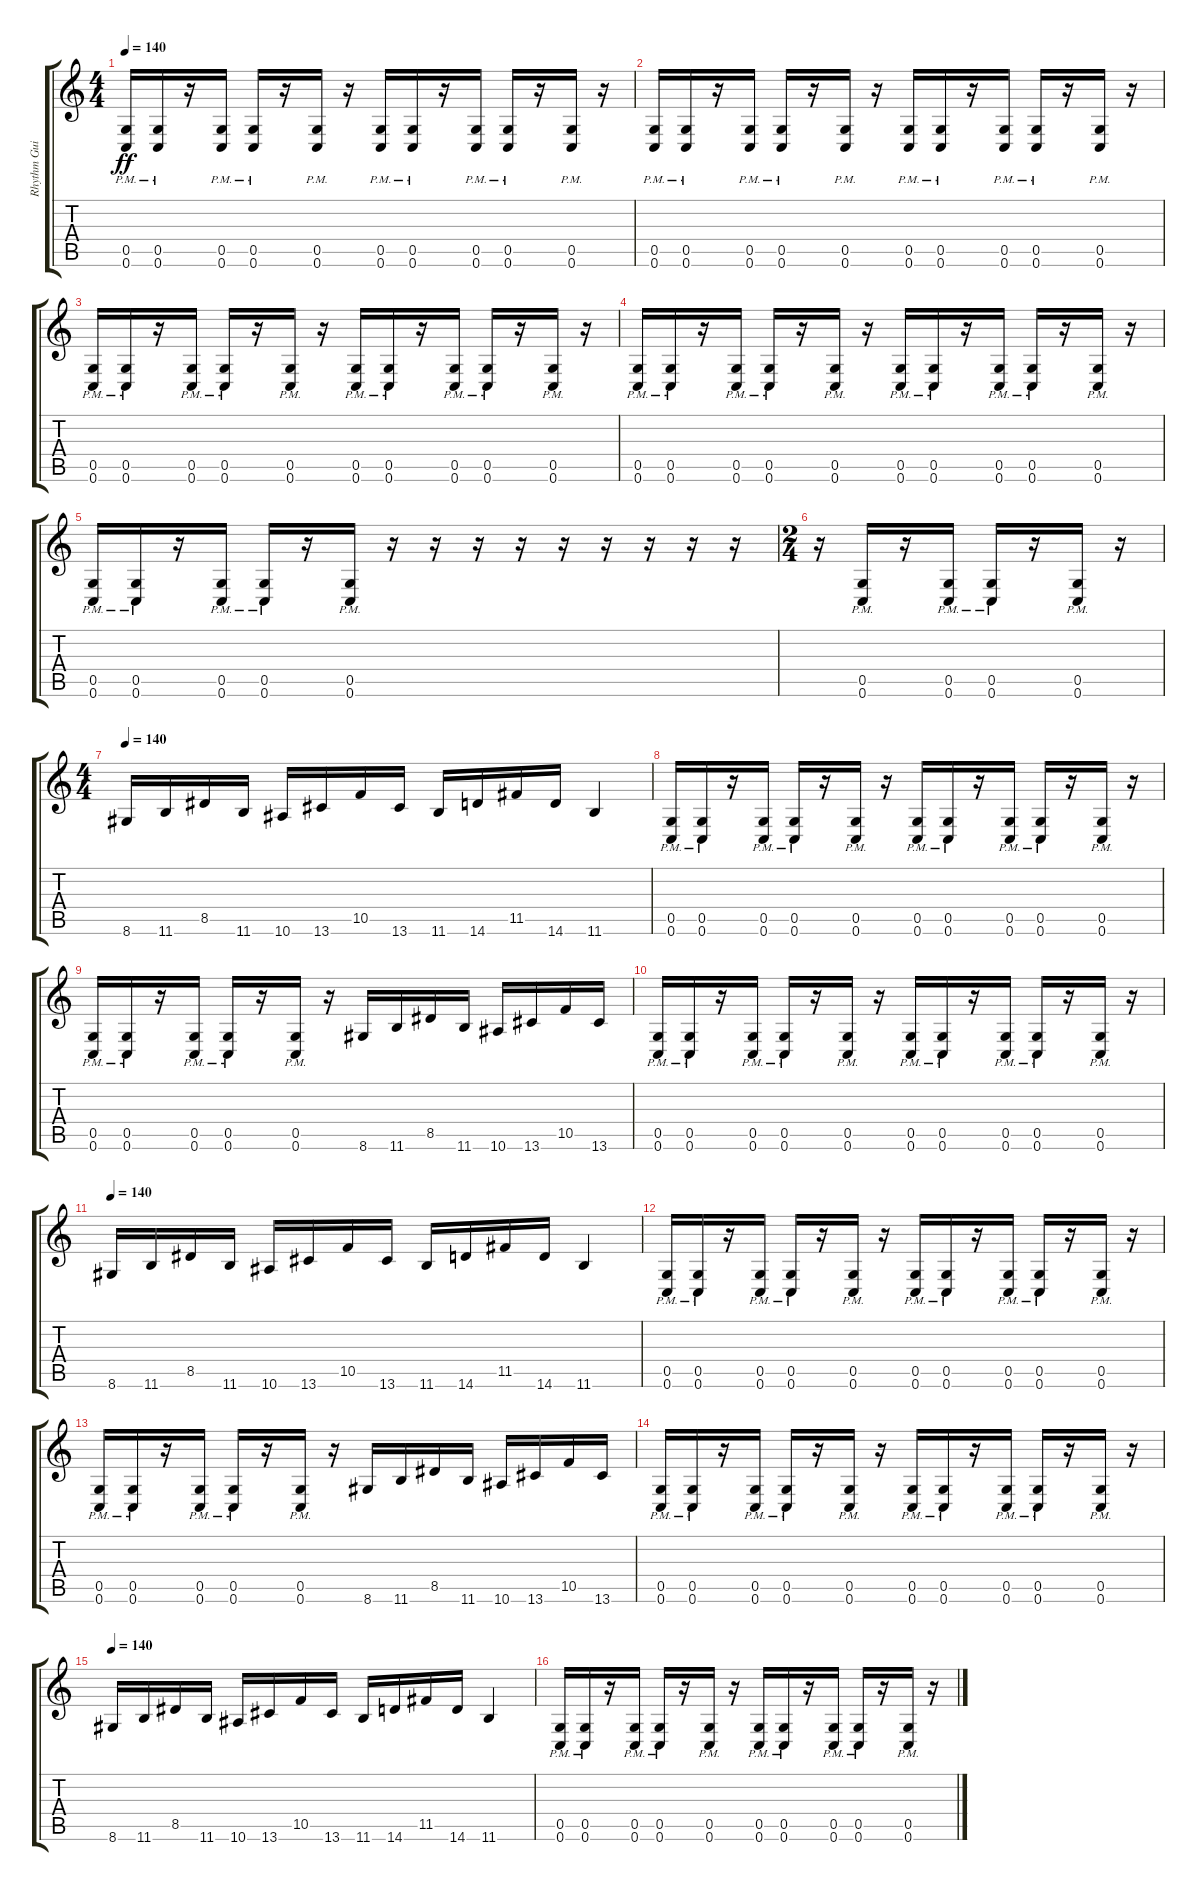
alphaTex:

\track ("Rhythm Guitar" "Rhythm Gui") {instrument distortionguitar}
\staff {score tabs}
\tuning (D4 A3 F3 C3 G2 C2) {hide}
\ts (4 4)
\tempo 140
\clef g2
\ks c
(0.5{pm} 0.6{pm}).16{dy ff} (0.5{pm} 0.6{pm}).16 r.16 (0.5{pm} 0.6{pm}).16 (0.5{pm} 0.6{pm}).16 r.16 (0.5{pm} 0.6{pm}).16 r.16 (0.5{pm} 0.6{pm}).16 (0.5{pm} 0.6{pm}).16 r.16 (0.5{pm} 0.6{pm}).16 (0.5{pm} 0.6{pm}).16 r.16 (0.5{pm} 0.6{pm}).16 r.16 |
(0.5{pm} 0.6{pm}).16 (0.5{pm} 0.6{pm}).16 r.16 (0.5{pm} 0.6{pm}).16 (0.5{pm} 0.6{pm}).16 r.16 (0.5{pm} 0.6{pm}).16 r.16 (0.5{pm} 0.6{pm}).16 (0.5{pm} 0.6{pm}).16 r.16 (0.5{pm} 0.6{pm}).16 (0.5{pm} 0.6{pm}).16 r.16 (0.5{pm} 0.6{pm}).16 r.16 |
(0.5{pm} 0.6{pm}).16 (0.5{pm} 0.6{pm}).16 r.16 (0.5{pm} 0.6{pm}).16 (0.5{pm} 0.6{pm}).16 r.16 (0.5{pm} 0.6{pm}).16 r.16 (0.5{pm} 0.6{pm}).16 (0.5{pm} 0.6{pm}).16 r.16 (0.5{pm} 0.6{pm}).16 (0.5{pm} 0.6{pm}).16 r.16 (0.5{pm} 0.6{pm}).16 r.16 |
(0.5{pm} 0.6{pm}).16 (0.5{pm} 0.6{pm}).16 r.16 (0.5{pm} 0.6{pm}).16 (0.5{pm} 0.6{pm}).16 r.16 (0.5{pm} 0.6{pm}).16 r.16 (0.5{pm} 0.6{pm}).16 (0.5{pm} 0.6{pm}).16 r.16 (0.5{pm} 0.6{pm}).16 (0.5{pm} 0.6{pm}).16 r.16 (0.5{pm} 0.6{pm}).16 r.16 |
(0.5{pm} 0.6{pm}).16 (0.5{pm} 0.6{pm}).16 r.16 (0.5{pm} 0.6{pm}).16 (0.5{pm} 0.6{pm}).16 r.16 (0.5{pm} 0.6{pm}).16 r.16 r.16 r.16 r.16 r.16 r.16 r.16 r.16 r.16 |
\ts (2 4)
r.16 (0.5{pm} 0.6{pm}).16 r.16 (0.5{pm} 0.6{pm}).16 (0.5{pm} 0.6{pm}).16 r.16 (0.5{pm} 0.6{pm}).16 r.16 |
\ts (4 4)
\tempo 140
8.6.16 11.6.16 8.5.16 11.6.16 10.6.16 13.6.16 10.5.16 13.6.16 11.6.16 14.6.16 11.5.16 14.6.16 11.6.4 |
(0.5{pm} 0.6{pm}).16 (0.5{pm} 0.6{pm}).16 r.16 (0.5{pm} 0.6{pm}).16 (0.5{pm} 0.6{pm}).16 r.16 (0.5{pm} 0.6{pm}).16 r.16 (0.5{pm} 0.6{pm}).16 (0.5{pm} 0.6{pm}).16 r.16 (0.5{pm} 0.6{pm}).16 (0.5{pm} 0.6{pm}).16 r.16 (0.5{pm} 0.6{pm}).16 r.16 |
(0.5{pm} 0.6{pm}).16 (0.5{pm} 0.6{pm}).16 r.16 (0.5{pm} 0.6{pm}).16 (0.5{pm} 0.6{pm}).16 r.16 (0.5{pm} 0.6{pm}).16 r.16 8.6.16 11.6.16 8.5.16 11.6.16 10.6.16 13.6.16 10.5.16 13.6.16 |
(0.5{pm} 0.6{pm}).16 (0.5{pm} 0.6{pm}).16 r.16 (0.5{pm} 0.6{pm}).16 (0.5{pm} 0.6{pm}).16 r.16 (0.5{pm} 0.6{pm}).16 r.16 (0.5{pm} 0.6{pm}).16 (0.5{pm} 0.6{pm}).16 r.16 (0.5{pm} 0.6{pm}).16 (0.5{pm} 0.6{pm}).16 r.16 (0.5{pm} 0.6{pm}).16 r.16 |
\tempo 140
8.6.16 11.6.16 8.5.16 11.6.16 10.6.16 13.6.16 10.5.16 13.6.16 11.6.16 14.6.16 11.5.16 14.6.16 11.6.4 |
(0.5{pm} 0.6{pm}).16 (0.5{pm} 0.6{pm}).16 r.16 (0.5{pm} 0.6{pm}).16 (0.5{pm} 0.6{pm}).16 r.16 (0.5{pm} 0.6{pm}).16 r.16 (0.5{pm} 0.6{pm}).16 (0.5{pm} 0.6{pm}).16 r.16 (0.5{pm} 0.6{pm}).16 (0.5{pm} 0.6{pm}).16 r.16 (0.5{pm} 0.6{pm}).16 r.16 |
(0.5{pm} 0.6{pm}).16 (0.5{pm} 0.6{pm}).16 r.16 (0.5{pm} 0.6{pm}).16 (0.5{pm} 0.6{pm}).16 r.16 (0.5{pm} 0.6{pm}).16 r.16 8.6.16 11.6.16 8.5.16 11.6.16 10.6.16 13.6.16 10.5.16 13.6.16 |
(0.5{pm} 0.6{pm}).16 (0.5{pm} 0.6{pm}).16 r.16 (0.5{pm} 0.6{pm}).16 (0.5{pm} 0.6{pm}).16 r.16 (0.5{pm} 0.6{pm}).16 r.16 (0.5{pm} 0.6{pm}).16 (0.5{pm} 0.6{pm}).16 r.16 (0.5{pm} 0.6{pm}).16 (0.5{pm} 0.6{pm}).16 r.16 (0.5{pm} 0.6{pm}).16 r.16 |
\tempo 140
8.6.16 11.6.16 8.5.16 11.6.16 10.6.16 13.6.16 10.5.16 13.6.16 11.6.16 14.6.16 11.5.16 14.6.16 11.6.4 |
(0.5{pm} 0.6{pm}).16 (0.5{pm} 0.6{pm}).16 r.16 (0.5{pm} 0.6{pm}).16 (0.5{pm} 0.6{pm}).16 r.16 (0.5{pm} 0.6{pm}).16 r.16 (0.5{pm} 0.6{pm}).16 (0.5{pm} 0.6{pm}).16 r.16 (0.5{pm} 0.6{pm}).16 (0.5{pm} 0.6{pm}).16 r.16 (0.5{pm} 0.6{pm}).16 r.16
